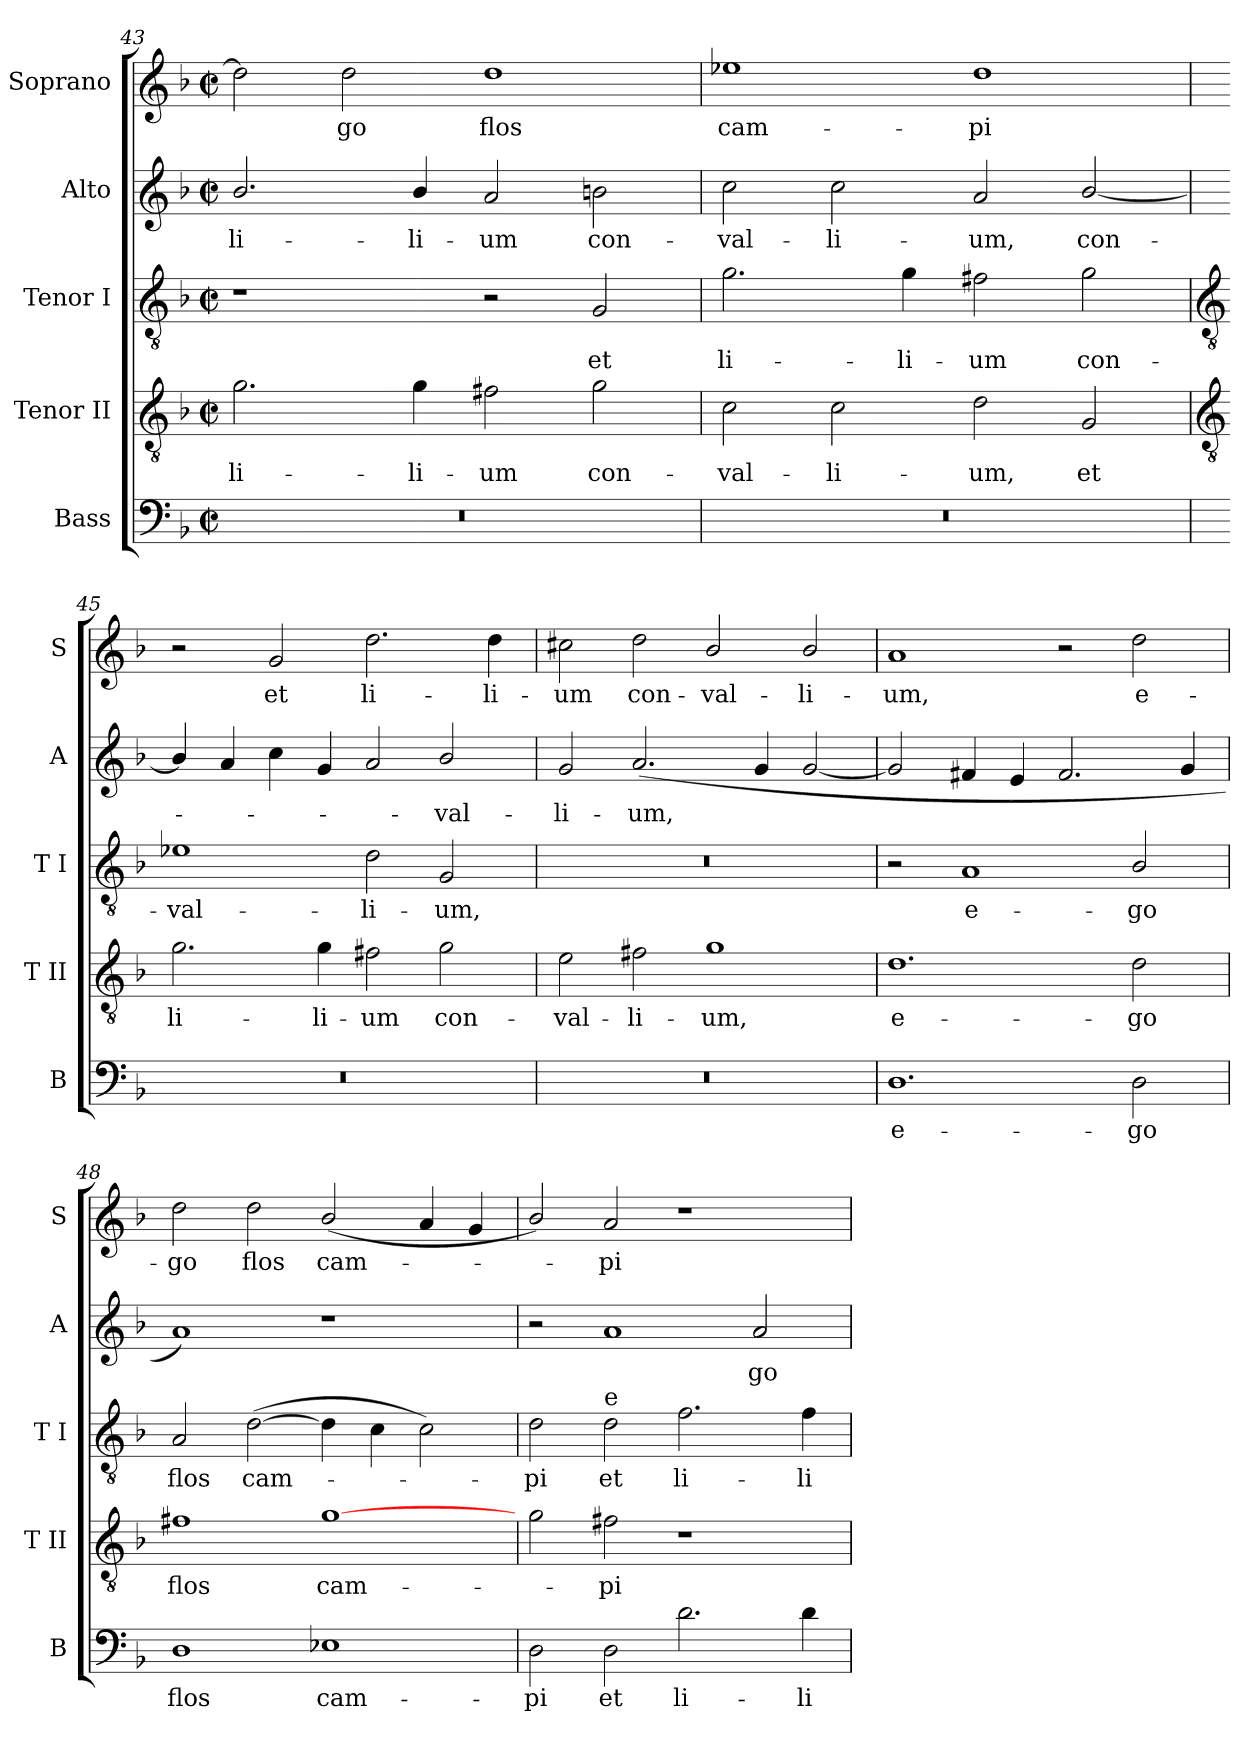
**kern	**text	**kern	**text	**kern	**text	**kern	**text	**kern	**text
*part5	*part5	*part4	*part4	*part3	*part3	*part2	*part2	*part1	*part1
*staff5	*staff5	*staff4	*staff4	*staff3	*staff3	*staff2	*staff2	*staff1	*staff1
*I"Bass	*	*I"Tenor II	*	*I"Tenor I	*	*I"Alto	*	*I"Soprano	*
*I'B	*	*I'T II	*	*I'T I	*	*I'A	*	*I'S	*
*clefF4	*	*clefGv2	*	*clefGv2	*	*clefG2	*	*clefG2	*
*k[b-]	*	*k[b-]	*	*k[b-]	*	*k[b-]	*	*k[b-]	*
*F:	*	*F:	*	*F:	*	*F:	*	*F:	*
*M4/2	*	*M4/2	*	*M4/2	*	*M4/2	*	*M4/2	*
*met(c|)	*	*met(c|)	*	*met(c|)	*	*met(c|)	*	*met(c|)	*
=43	=43	=43	=43	=43	=43	=43	=43	=43	=43
!	!	!	!LO:LY:b	!	!	!	!LO:LY:b	!	!
0r	.	2.g	li-	1r	.	2.b-/	li-	2dd]	.
!	!	!	!	!	!	!	!	!	!LO:LY:b
.	.	.	.	.	.	.	.	2dd	go
!	!	!	!LO:LY:b	!	!	!	!LO:LY:b	!	!
.	.	4g	-li-	.	.	4b-/	-li-	.	.
!	!	!	!LO:LY:b	!	!	!	!LO:LY:b	!	!LO:LY:b
.	.	2f#X	-um	2r	.	2a	-um	1dd	flos
!	!	!	!LO:LY:b	!	!LO:LY:b	!	!LO:LY:b	!	!
.	.	2g	con-	2G	et	2bn	con-	.	.
=44	=44	=44	=44	=44	=44	=44	=44	=44	=44
!	!	!	!LO:LY:b	!	!LO:LY:b	!	!LO:LY:b	!	!LO:LY:b
0r	.	2c	-val-	2.g	li-	2cc	-val-	1ee-X	cam-
!	!	!	!LO:LY:b	!	!	!	!LO:LY:b	!	!
.	.	2c	-li-	.	.	2cc	-li-	.	.
!	!	!	!	!	!LO:LY:b	!	!	!	!
.	.	.	.	4g	-li-	.	.	.	.
!	!	!	!LO:LY:b	!	!LO:LY:b	!	!LO:LY:b	!	!LO:LY:b
.	.	2d	-um,	2f#X	-um	2a	-um,	1dd	-pi
!	!	!	!LO:LY:b	!	!LO:LY:b	!	!LO:LY:b	!	!
.	.	2G	et	2g	con-	[2b-/	con-	.	.
!!LO:LB:g=z
=45	=45	=45	=45	=45	=45	=45	=45	=45	=45
*	*	*clefGv2	*	*clefGv2	*	*	*	*	*
!	!	!	!LO:LY:b	!	!LO:LY:b	!	!	!	!
0r	.	2.g	li-	1e-X	-val-	4b-/]	.	2r	.
.	.	.	.	.	.	4a	.	.	.
!	!	!	!	!	!	!	!	!	!LO:LY:b
.	.	.	.	.	.	4cc	.	2g	et
!	!	!	!LO:LY:b	!	!	!	!	!	!
.	.	4g	-li-	.	.	4g	.	.	.
!	!	!	!LO:LY:b	!	!LO:LY:b	!	!	!	!LO:LY:b
.	.	2f#X	-um	2d	-li-	2a	.	2.dd	li-
!	!	!	!LO:LY:b	!	!LO:LY:b	!	!LO:LY:b	!	!
.	.	2g	con-	2G	-um,	2b-/	val-	.	.
!	!	!	!	!	!	!	!	!	!LO:LY:b
.	.	.	.	.	.	.	.	4dd	-li-
=46	=46	=46	=46	=46	=46	=46	=46	=46	=46
!	!	!	!LO:LY:b	!	!	!	!LO:LY:b	!	!LO:LY:b
0r	.	2e	-val-	0r	.	2g	-li-	2cc#X	-um
!	!	!	!LO:LY:b	!	!	!	!LO:LY:b	!	!LO:LY:b
.	.	2f#X	-li-	.	.	(<2.a	-um,	2dd	con-
!	!	!	!LO:LY:b	!	!	!	!	!	!LO:LY:b
.	.	1g	-um,	.	.	.	.	2b-/	-val-
.	.	.	.	.	.	4g	.	.	.
!	!	!	!	!	!	!	!	!	!LO:LY:b
.	.	.	.	.	.	[2g	.	2b-/	-li-
=47	=47	=47	=47	=47	=47	=47	=47	=47	=47
!	!LO:LY:b	!	!LO:LY:b	!	!	!	!	!	!LO:LY:b
1.D	e-	1.d	e-	2r	.	2g]	.	1a	-um,
!	!	!	!	!	!LO:LY:b	!	!	!	!
.	.	.	.	1A	e-	4f#X	.	.	.
.	.	.	.	.	.	4e	.	.	.
.	.	.	.	.	.	2.f#	.	2r	.
!	!LO:LY:b	!	!LO:LY:b	!	!LO:LY:b	!	!	!	!LO:LY:b
2D	-go	2d	-go	2B-/	-go	.	.	2dd	e-
.	.	.	.	.	.	4g	.	.	.
=48	=48	=48	=48	=48	=48	=48	=48	=48	=48
!	!LO:LY:b	!	!LO:LY:b	!	!LO:LY:b	!	!	!	!LO:LY:b
1D	flos	1f#X	flos	2A	flos	1a)	.	2dd	-go
!	!	!	!	!	!LO:LY:b	!	!	!	!LO:LY:b
.	.	.	.	(>[2d	cam-	.	.	2dd	flos
!	!LO:LY:b	!	!LO:LY:b	!	!	!	!	!	!LO:LY:b
1E-X	cam-	[1g	cam-	4d]	.	1r	.	(<2b-/	cam-
.	.	.	.	4c	.	.	.	.	.
.	.	.	.	2c)	.	.	.	4a	.
.	.	.	.	.	.	.	.	4g	.
=49	=49	=49	=49	=49	=49	=49	=49	=49	=49
!	!LO:LY:b	!	!	!	!LO:LY:b	!	!	!	!
2D	-pi	2g	.	2d	pi	2r	.	2b-/)	.
!	!	!	!	!LO:TX:a:t=e	!	!	!	!	!
!	!LO:LY:b	!	!LO:LY:b	!	!LO:LY:b	!	!	!	!LO:LY:b
2D	et	2f#X	pi	2d	et	1a	.	2a	pi
!	!LO:LY:b	!	!	!	!LO:LY:b	!	!	!	!
2.d	li-	1r	.	2.f	li-	.	.	1r	.
!	!	!	!	!	!	!	!LO:LY:b	!	!
.	.	.	.	.	.	2a	go	.	.
!	!LO:LY:b	!	!	!	!LO:LY:b	!	!	!	!
4d	-li-	.	.	4f	-li-	.	.	.	.
=	=	=	=	=	=	=	=	=	=
*-	*-	*-	*-	*-	*-	*-	*-	*-	*-
